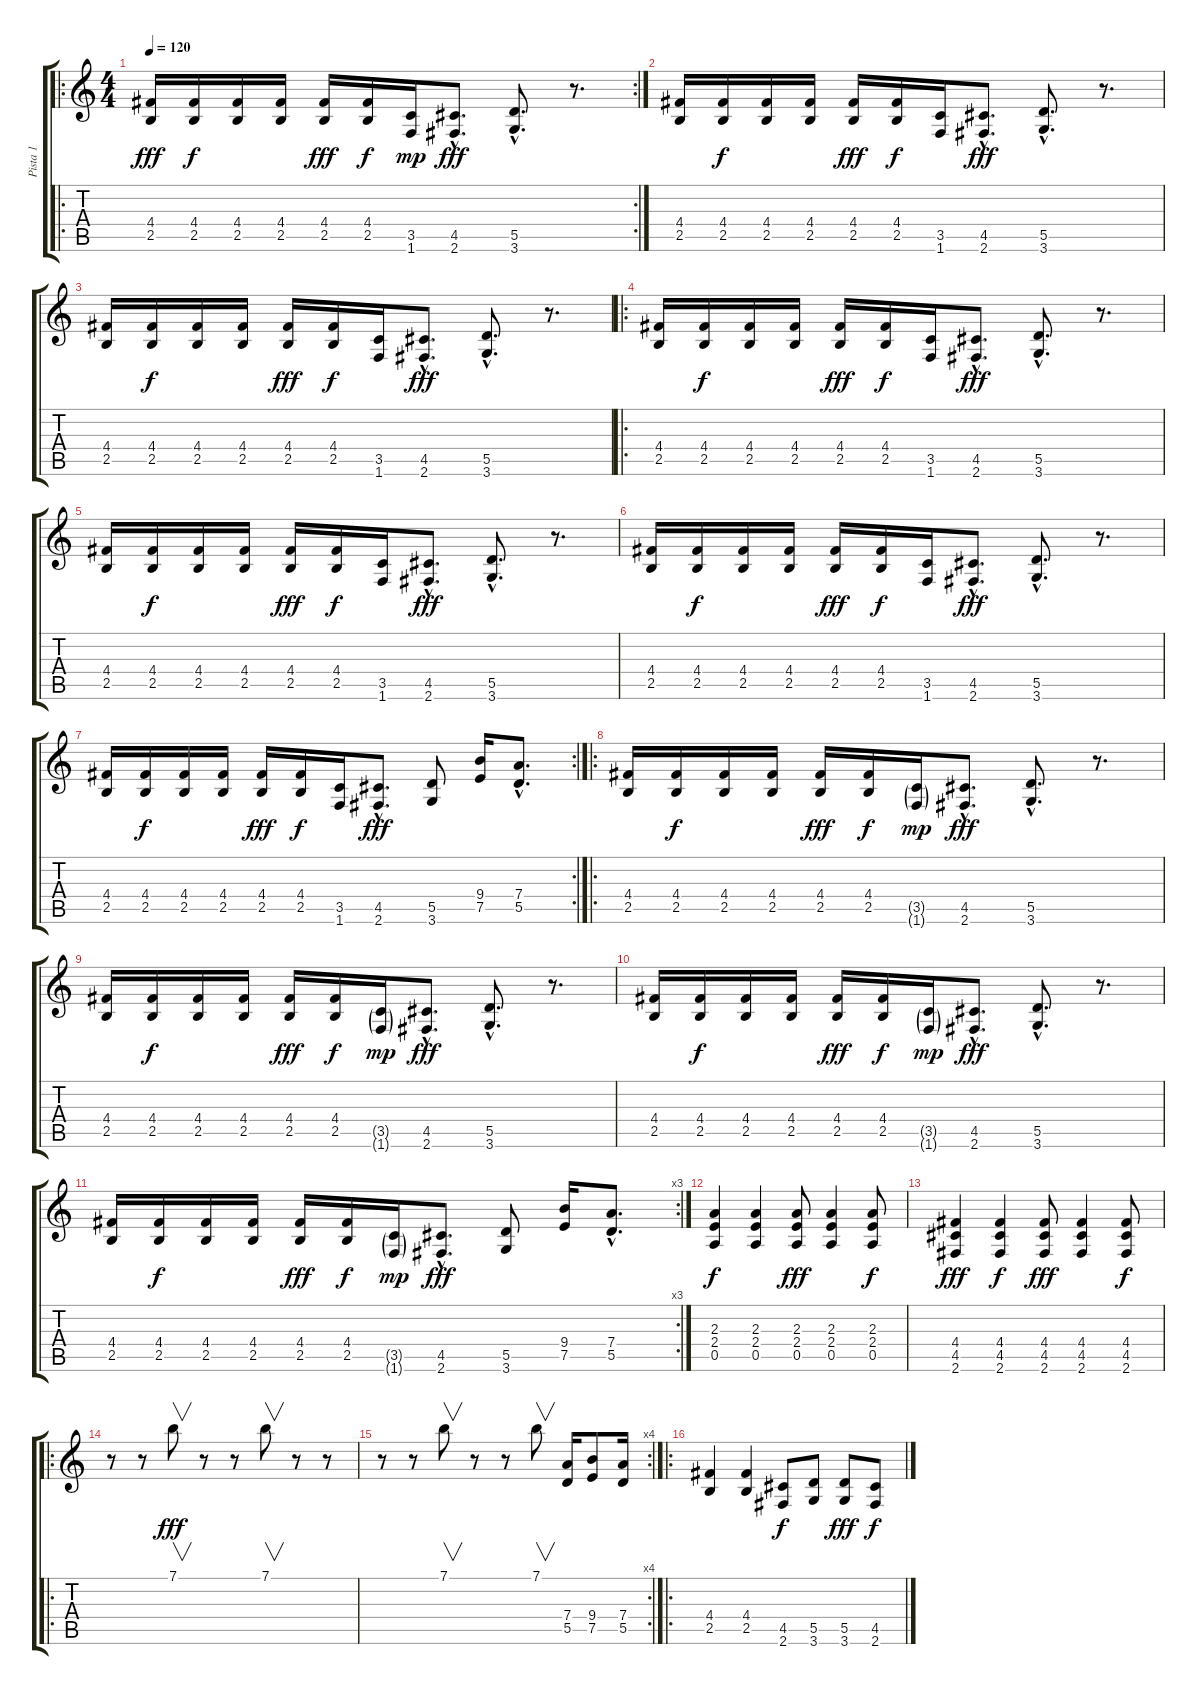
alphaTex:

\track ("Pista 1" "Pista 1") {instrument overdrivenguitar}
\staff {score tabs}
\tuning (E4 B3 G3 D3 A2 E2) {hide}
\ro
\rc 2
\ts (4 4)
\tempo 120
\clef g2
\ks c
(4.4 2.5).16{dy fff instrument overdrivenguitar} (4.4 2.5).16{dy f} (4.4 2.5).16 (4.4 2.5).16 (4.4 2.5).16{dy fff} (4.4 2.5).16{dy f} (3.5 1.6).16{dy mp} (4.5{hac} 2.6{hac}).8{d dy fff} (5.5{hac} 3.6{hac}).8{d} r.8{d} |
(4.4 2.5).16 (4.4 2.5).16{dy f} (4.4 2.5).16 (4.4 2.5).16 (4.4 2.5).16{dy fff} (4.4 2.5).16{dy f} (3.5 1.6).16 (4.5{hac} 2.6{hac}).8{d dy fff} (5.5{hac} 3.6{hac}).8{d} r.8{d} |
(4.4 2.5).16 (4.4 2.5).16{dy f} (4.4 2.5).16 (4.4 2.5).16 (4.4 2.5).16{dy fff} (4.4 2.5).16{dy f} (3.5 1.6).16 (4.5{hac} 2.6{hac}).8{d dy fff} (5.5{hac} 3.6{hac}).8{d} r.8{d} |
\ro
(4.4 2.5).16 (4.4 2.5).16{dy f} (4.4 2.5).16 (4.4 2.5).16 (4.4 2.5).16{dy fff} (4.4 2.5).16{dy f} (3.5 1.6).16 (4.5{hac} 2.6{hac}).8{d dy fff} (5.5{hac} 3.6{hac}).8{d} r.8{d} |
(4.4 2.5).16 (4.4 2.5).16{dy f} (4.4 2.5).16 (4.4 2.5).16 (4.4 2.5).16{dy fff} (4.4 2.5).16{dy f} (3.5 1.6).16 (4.5{hac} 2.6{hac}).8{d dy fff} (5.5{hac} 3.6{hac}).8{d} r.8{d} |
(4.4 2.5).16 (4.4 2.5).16{dy f} (4.4 2.5).16 (4.4 2.5).16 (4.4 2.5).16{dy fff} (4.4 2.5).16{dy f} (3.5 1.6).16 (4.5{hac} 2.6{hac}).8{d dy fff} (5.5{hac} 3.6{hac}).8{d} r.8{d} |
\rc 2
(4.4 2.5).16 (4.4 2.5).16{dy f} (4.4 2.5).16 (4.4 2.5).16 (4.4 2.5).16{dy fff} (4.4 2.5).16{dy f} (3.5 1.6).16 (4.5{hac} 2.6{hac}).8{d dy fff} (5.5 3.6).8 (9.4 7.5).16 (7.4{hac} 5.5{hac}).8{d} |
\ro
(4.4 2.5).16 (4.4 2.5).16{dy f} (4.4 2.5).16 (4.4 2.5).16 (4.4 2.5).16{dy fff} (4.4 2.5).16{dy f} (3.5{g} 1.6{g}).16{dy mp} (4.5{hac} 2.6{hac}).8{d dy fff} (5.5{hac} 3.6{hac}).8{d} r.8{d} |
(4.4 2.5).16 (4.4 2.5).16{dy f} (4.4 2.5).16 (4.4 2.5).16 (4.4 2.5).16{dy fff} (4.4 2.5).16{dy f} (3.5{g} 1.6{g}).16{dy mp} (4.5{hac} 2.6{hac}).8{d dy fff} (5.5{hac} 3.6{hac}).8{d} r.8{d} |
(4.4 2.5).16 (4.4 2.5).16{dy f} (4.4 2.5).16 (4.4 2.5).16 (4.4 2.5).16{dy fff} (4.4 2.5).16{dy f} (3.5{g} 1.6{g}).16{dy mp} (4.5{hac} 2.6{hac}).8{d dy fff} (5.5{hac} 3.6{hac}).8{d} r.8{d} |
\rc 3
(4.4 2.5).16 (4.4 2.5).16{dy f} (4.4 2.5).16 (4.4 2.5).16 (4.4 2.5).16{dy fff} (4.4 2.5).16{dy f} (3.5{g} 1.6{g}).16{dy mp} (4.5{hac} 2.6{hac}).8{d dy fff} (5.5 3.6).8 (9.4 7.5).16 (7.4{hac} 5.5{hac}).8{d} |
(2.3 2.4 0.5).4{dy f} (2.3 2.4 0.5).4 (2.3 2.4 0.5).8{dy fff} (2.3 2.4 0.5).4 (2.3 2.4 0.5).8{dy f} |
(4.4 4.5 2.6).4{dy fff} (4.4 4.5 2.6).4{dy f} (4.4 4.5 2.6).8{dy fff} (4.4 4.5 2.6).4 (4.4 4.5 2.6).8{dy f} |
\ro
r.8 r.8 7.1.8{v dy fff} r.8 r.8 7.1.8{v} r.8 r.8 |
\rc 4
r.8 r.8 7.1.8{v} r.8 r.8 7.1.8{v} (7.4 5.5).16 (9.4 7.5).8 (7.4 5.5).16 |
\ro
(4.4 2.5).4 (4.4 2.5).4 (4.5 2.6).8{dy f} (5.5 3.6).8 (5.5 3.6).8{dy fff} (4.5 2.6).8{dy f}
